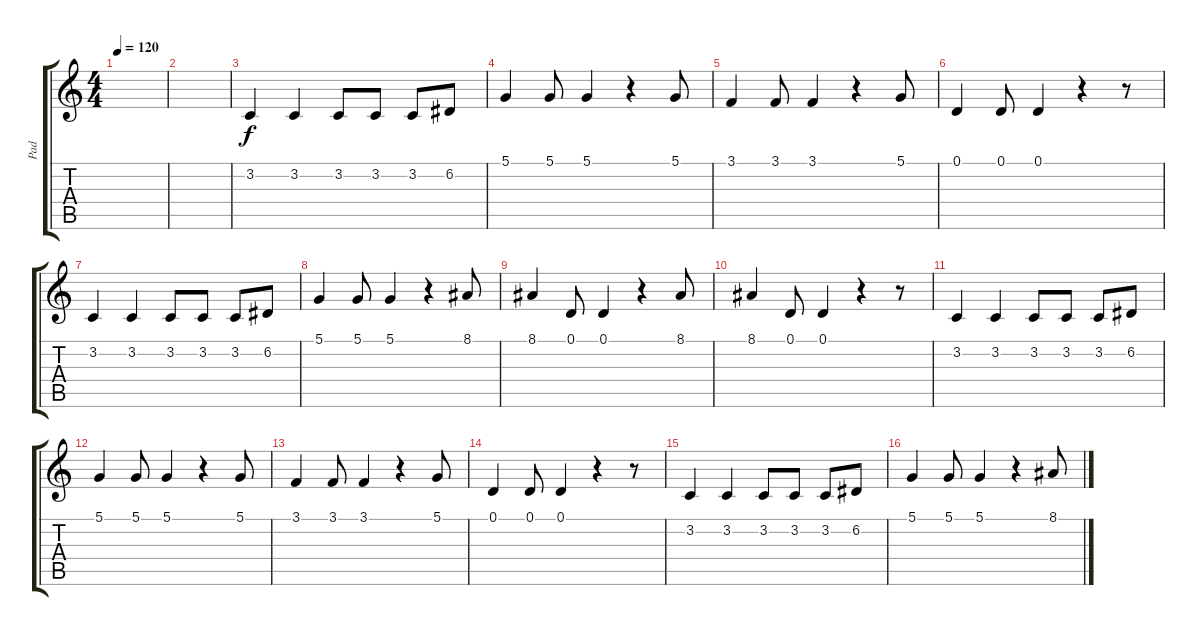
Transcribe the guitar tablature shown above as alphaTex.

\track ("Pad" "Pad") {instrument pad2warm}
\staff {score tabs}
\tuning (D4 A3 F3 C3 G2 C2) {hide}
\ts (4 4)
\tempo 120
\clef g2
\ks c
|
|
3.2.4{volume 13 instrument choiraahs} 3.2.4 3.2.8 3.2.8 3.2.8 6.2.8 |
5.1.4 5.1.8 5.1.4 r.4 5.1.8 |
3.1.4 3.1.8 3.1.4 r.4 5.1.8 |
0.1.4 0.1.8 0.1.4 r.4 r.8 |
3.2.4{instrument choiraahs} 3.2.4 3.2.8 3.2.8 3.2.8 6.2.8 |
5.1.4 5.1.8 5.1.4 r.4 8.1.8 |
8.1.4 0.1.8 0.1.4 r.4 8.1.8 |
8.1.4 0.1.8 0.1.4 r.4 r.8 |
3.2.4{volume 13 instrument choiraahs} 3.2.4 3.2.8 3.2.8 3.2.8 6.2.8 |
5.1.4 5.1.8 5.1.4 r.4 5.1.8 |
3.1.4 3.1.8 3.1.4 r.4 5.1.8 |
0.1.4 0.1.8 0.1.4 r.4 r.8 |
3.2.4{instrument choiraahs} 3.2.4 3.2.8 3.2.8 3.2.8 6.2.8 |
5.1.4 5.1.8 5.1.4 r.4 8.1.8
